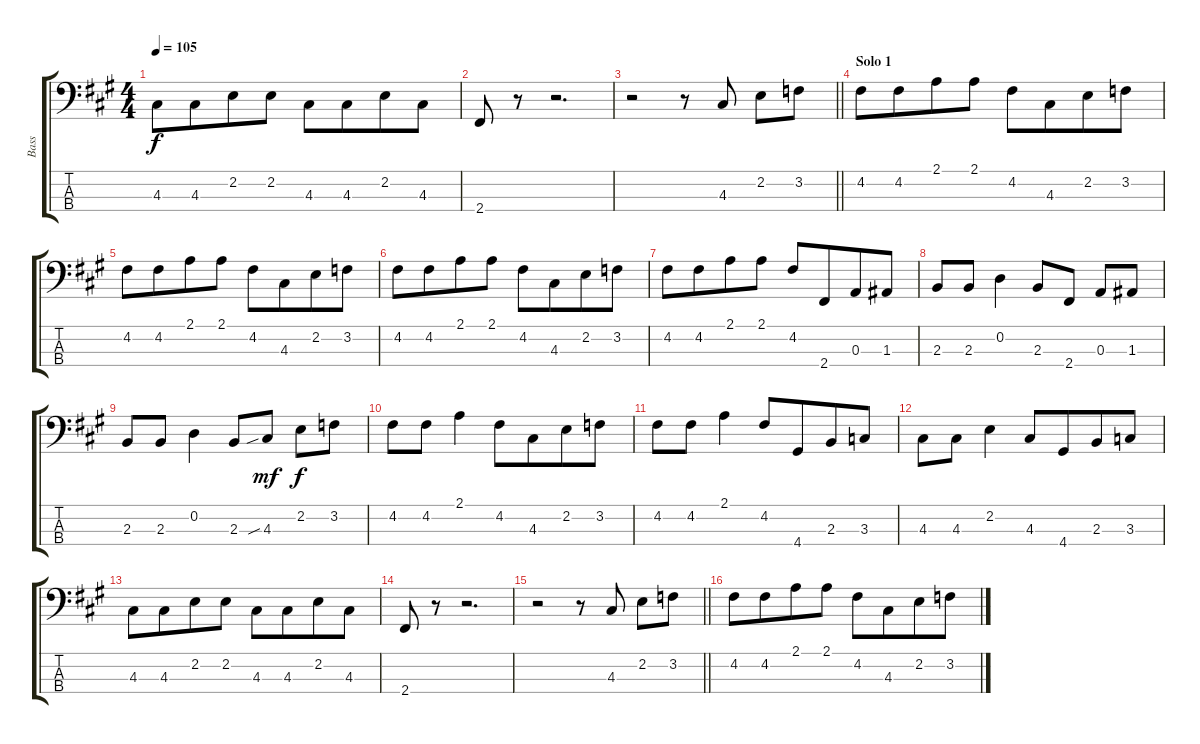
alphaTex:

\track ("Bass" "Bass") {instrument electricbasspick bank 255}
\staff {score tabs}
\tuning (G2 D2 A1 E1) {hide}
\ts (4 4)
\tempo 105
\clef f4
\ks a
4.3.8{dy f} 4.3.8{beam merge} 2.2.8 2.2.8 4.3.8 4.3.8{beam merge} 2.2.8{beam merge} 4.3.8 |
2.4.8{beam merge} r.8 r.2{d} |
\barLineRight lightlight
r.2 r.8{beam merge} 4.3.8 2.2.8 3.2.8 |
\section ("" "Solo 1")
4.2.8 4.2.8{beam merge} 2.1.8{beam merge} 2.1.8 4.2.8{beam merge} 4.3.8{beam merge} 2.2.8{beam merge} 3.2.8 |
4.2.8 4.2.8{beam merge} 2.1.8{beam merge} 2.1.8 4.2.8{beam merge} 4.3.8{beam merge} 2.2.8{beam merge} 3.2.8 |
4.2.8 4.2.8{beam merge} 2.1.8{beam merge} 2.1.8 4.2.8{beam merge} 4.3.8{beam merge} 2.2.8{beam merge} 3.2.8 |
4.2.8 4.2.8{beam merge} 2.1.8{beam merge} 2.1.8 4.2.8{beam merge} 2.4.8{beam merge} 0.3.8{beam merge} 1.3.8 |
2.3.8 2.3.8 0.2.4 2.3.8 2.4.8 0.3.8 1.3.8 |
2.3.8 2.3.8 0.2.4 2.3.8 4.3{sib}.8{dy mf} 2.2.8{dy f} 3.2.8 |
4.2.8 4.2.8 2.1.4 4.2.8{beam merge} 4.3.8{beam merge} 2.2.8{beam merge} 3.2.8 |
4.2.8 4.2.8 2.1.4 4.2.8{beam merge} 4.4.8{beam merge} 2.3.8{beam merge} 3.3.8 |
4.3.8{beam merge} 4.3.8{beam merge} 2.2.4 4.3.8 4.4.8{beam merge} 2.3.8{beam merge} 3.3.8 |
4.3.8 4.3.8{beam merge} 2.2.8 2.2.8 4.3.8 4.3.8{beam merge} 2.2.8{beam merge} 4.3.8 |
2.4.8{beam merge} r.8 r.2{d} |
\barLineRight lightlight
r.2 r.8{beam merge} 4.3.8 2.2.8 3.2.8 |
4.2.8 4.2.8{beam merge} 2.1.8{beam merge} 2.1.8 4.2.8{beam merge} 4.3.8{beam merge} 2.2.8{beam merge} 3.2.8
